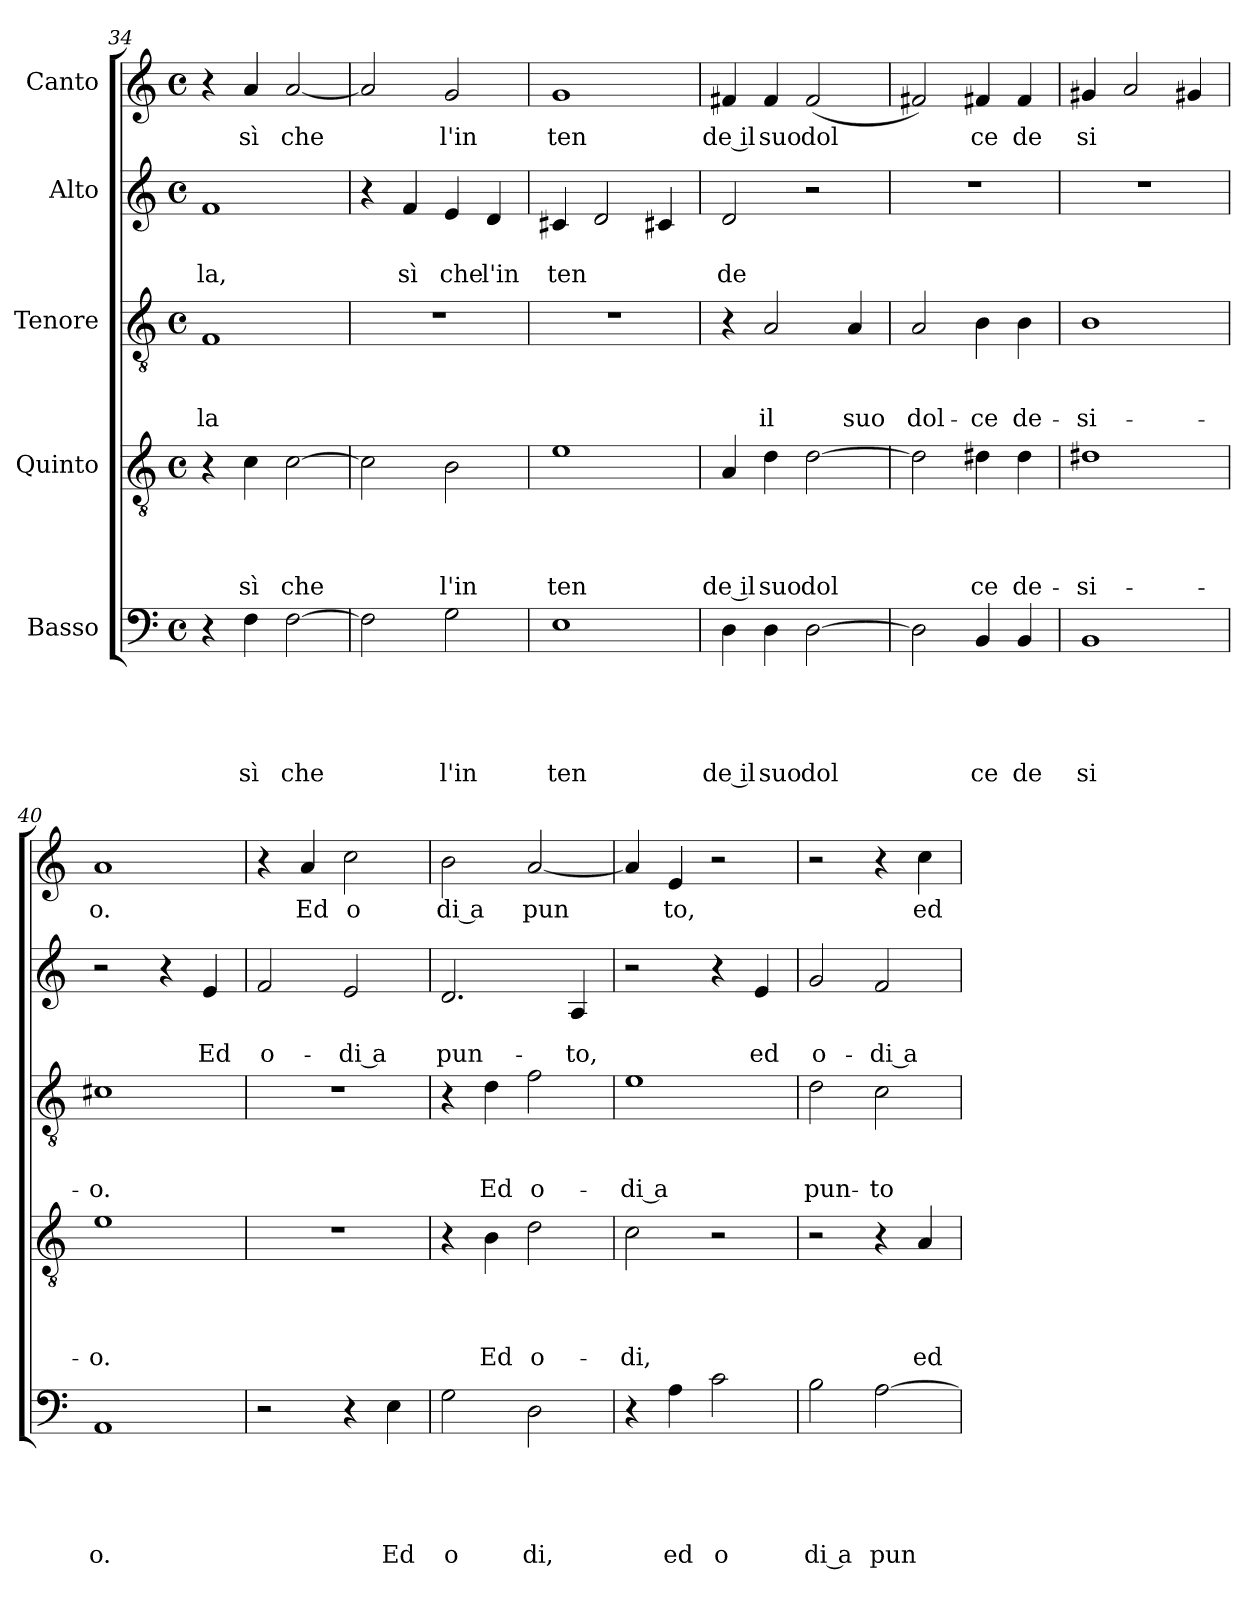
**kern	**text	**text	**text	**text	**text	**kern	**text	**text	**text	**text	**kern	**text	**text	**text	**kern	**text	**text	**kern	**text
*part5	*part5	*part5	*part5	*part5	*part5	*part4	*part4	*part4	*part4	*part4	*part3	*part3	*part3	*part3	*part2	*part2	*part2	*part1	*part1
*staff5	*staff5	*staff5	*staff5	*staff5	*staff5	*staff4	*staff4	*staff4	*staff4	*staff4	*staff3	*staff3	*staff3	*staff3	*staff2	*staff2	*staff2	*staff1	*staff1
*I"Basso	*	*	*	*	*	*I"Quinto	*	*	*	*	*I"Tenore	*	*	*	*I"Alto	*	*	*I"Canto	*
*clefF4	*	*	*	*	*	*clefGv2	*	*	*	*	*clefGv2	*	*	*	*clefG2	*	*	*clefG2	*
*k[]	*	*	*	*	*	*k[]	*	*	*	*	*k[]	*	*	*	*k[]	*	*	*k[]	*
*C:	*	*	*	*	*	*C:	*	*	*	*	*C:	*	*	*	*C:	*	*	*C:	*
*M4/4	*	*	*	*	*	*M4/4	*	*	*	*	*M4/4	*	*	*	*M4/4	*	*	*M4/4	*
*met(c)	*	*	*	*	*	*met(c)	*	*	*	*	*met(c)	*	*	*	*met(c)	*	*	*met(c)	*
=34	=34	=34	=34	=34	=34	=34	=34	=34	=34	=34	=34	=34	=34	=34	=34	=34	=34	=34	=34
!	!	!	!	!	!	!	!	!	!	!	!	!	!	!LO:LY:b	!	!	!LO:LY:b	!	!
4r	.	.	.	.	.	4r	.	.	.	.	1F	.	.	-la	1f	.	la,	4r	.
!	!	!	!	!	!LO:LY:b	!	!	!	!	!LO:LY:b	!	!	!	!	!	!	!	!	!LO:LY:b
4F\	.	.	.	.	sì	4c\	.	.	.	sì	.	.	.	.	.	.	.	4a/	sì
!	!	!	!	!	!LO:LY:b	!	!	!	!	!LO:LY:b	!	!	!	!	!	!	!	!	!LO:LY:b
[>2F\	.	.	.	.	che	[>2c\	.	.	.	che	.	.	.	.	.	.	.	[<2a/	che
=35	=35	=35	=35	=35	=35	=35	=35	=35	=35	=35	=35	=35	=35	=35	=35	=35	=35	=35	=35
2F\]	.	.	.	.	.	2c\]	.	.	.	.	1r	.	.	.	4r	.	.	2a/]	.
!	!	!	!	!	!	!	!	!	!	!	!	!	!	!	!	!	!LO:LY:b	!	!
.	.	.	.	.	.	.	.	.	.	.	.	.	.	.	4f/	.	sì	.	.
!	!	!	!	!	!LO:LY:b	!	!	!	!	!LO:LY:b	!	!	!	!	!	!	!LO:LY:b	!	!LO:LY:b
2G\	.	.	.	.	l'in	2B\	.	.	.	l'in	.	.	.	.	4e/	.	che	2g/	l'in
!	!	!	!	!	!	!	!	!	!	!	!	!	!	!	!	!	!LO:LY:b	!	!
.	.	.	.	.	.	.	.	.	.	.	.	.	.	.	4d/	.	l'in	.	.
=36	=36	=36	=36	=36	=36	=36	=36	=36	=36	=36	=36	=36	=36	=36	=36	=36	=36	=36	=36
!	!	!	!	!	!LO:LY:b	!	!	!	!	!LO:LY:b	!	!	!	!	!	!	!LO:LY:b	!	!LO:LY:b
1E	.	.	.	.	ten	1e	.	.	.	ten	1r	.	.	.	4c#X/	.	ten	1g	ten
.	.	.	.	.	.	.	.	.	.	.	.	.	.	.	2d/	.	.	.	.
.	.	.	.	.	.	.	.	.	.	.	.	.	.	.	4c#X/	.	.	.	.
=37	=37	=37	=37	=37	=37	=37	=37	=37	=37	=37	=37	=37	=37	=37	=37	=37	=37	=37	=37
!	!	!	!	!	!LO:LY:b:rj	!	!	!	!	!LO:LY:b:rj	!	!	!	!	!	!	!LO:LY:b	!	!LO:LY:b:rj
4D\	.	.	.	.	de il	4A/	.	.	.	de il	4r	.	.	.	2d/	.	de	4f#X/	de il
!	!	!	!	!	!LO:LY:b	!	!	!	!	!LO:LY:b	!	!	!	!LO:LY:b	!	!	!	!	!LO:LY:b
4D\	.	.	.	.	suo	4d\	.	.	.	suo	2A/	.	.	il	.	.	.	4f#/	suo
!	!	!	!	!	!LO:LY:b	!	!	!	!	!LO:LY:b	!	!	!	!	!	!	!	!	!LO:LY:b
[<2D\	.	.	.	.	dol	[<2d\	.	.	.	dol	.	.	.	.	2r	.	.	(<2f#/	dol
!	!	!	!	!	!	!	!	!	!	!	!	!	!	!LO:LY:b	!	!	!	!	!
.	.	.	.	.	.	.	.	.	.	.	4A/	.	.	suo	.	.	.	.	.
!!LO:LB:g=z
=38	=38	=38	=38	=38	=38	=38	=38	=38	=38	=38	=38	=38	=38	=38	=38	=38	=38	=38	=38
!	!	!	!	!	!	!	!	!	!	!	!	!	!	!LO:LY:b	!	!	!	!	!
2D\]	.	.	.	.	.	2d\]	.	.	.	.	2A/	.	.	dol-	1r	.	.	2f#X/)	.
!	!	!	!	!	!LO:LY:b	!	!	!	!	!LO:LY:b	!	!	!	!LO:LY:b	!	!	!	!	!LO:LY:b
4BB/	.	.	.	.	ce	4d#X\	.	.	.	ce	4B\	.	.	-ce	.	.	.	4f#X/	ce
!	!	!	!	!	!LO:LY:b	!	!	!	!	!LO:LY:b	!	!	!	!LO:LY:b	!	!	!	!	!LO:LY:b
4BB/	.	.	.	.	de	4d#\	.	.	.	de-	4B\	.	.	de-	.	.	.	4f#/	de
=39	=39	=39	=39	=39	=39	=39	=39	=39	=39	=39	=39	=39	=39	=39	=39	=39	=39	=39	=39
!	!	!	!	!	!LO:LY:b	!	!	!	!	!LO:LY:b	!	!	!	!LO:LY:b	!	!	!	!	!LO:LY:b
1BB	.	.	.	.	si	1d#X	.	.	.	-si-	1B	.	.	-si-	1r	.	.	4g#X/	si
.	.	.	.	.	.	.	.	.	.	.	.	.	.	.	.	.	.	2a/	.
.	.	.	.	.	.	.	.	.	.	.	.	.	.	.	.	.	.	4g#X/	.
=40	=40	=40	=40	=40	=40	=40	=40	=40	=40	=40	=40	=40	=40	=40	=40	=40	=40	=40	=40
!	!	!	!	!	!LO:LY:b	!	!	!	!	!LO:LY:b	!	!	!	!LO:LY:b	!	!	!	!	!LO:LY:b
1AA	.	.	.	.	o.	1e	.	.	.	-o.	1c#X	.	.	-o.	2r	.	.	1a	o.
.	.	.	.	.	.	.	.	.	.	.	.	.	.	.	4r	.	.	.	.
!	!	!	!	!	!	!	!	!	!	!	!	!	!	!	!	!	!LO:LY:b	!	!
.	.	.	.	.	.	.	.	.	.	.	.	.	.	.	4e/	.	Ed	.	.
=41	=41	=41	=41	=41	=41	=41	=41	=41	=41	=41	=41	=41	=41	=41	=41	=41	=41	=41	=41
!	!	!	!	!	!	!	!	!	!	!	!	!	!	!	!	!	!LO:LY:b	!	!
2r	.	.	.	.	.	1r	.	.	.	.	1r	.	.	.	2f/	.	o-	4r	.
!	!	!	!	!	!	!	!	!	!	!	!	!	!	!	!	!	!	!	!LO:LY:b
.	.	.	.	.	.	.	.	.	.	.	.	.	.	.	.	.	.	4a/	Ed
!	!	!	!	!	!	!	!	!	!	!	!	!	!	!	!	!	!LO:LY:b:rj	!	!LO:LY:b
4r	.	.	.	.	.	.	.	.	.	.	.	.	.	.	2e/	.	-di a	2cc\	o
!	!	!	!	!	!LO:LY:b	!	!	!	!	!	!	!	!	!	!	!	!	!	!
4E\	.	.	.	.	Ed	.	.	.	.	.	.	.	.	.	.	.	.	.	.
=42	=42	=42	=42	=42	=42	=42	=42	=42	=42	=42	=42	=42	=42	=42	=42	=42	=42	=42	=42
!	!	!	!	!	!LO:LY:b	!	!	!	!	!	!	!	!	!	!	!	!LO:LY:b	!	!LO:LY:b:rj
2G\	.	.	.	.	o	4r	.	.	.	.	4r	.	.	.	2.d/	.	pun-	2b\	di a
!	!	!	!	!	!	!	!	!	!	!LO:LY:b	!	!	!	!LO:LY:b	!	!	!	!	!
.	.	.	.	.	.	4B\	.	.	.	Ed	4d\	.	.	Ed	.	.	.	.	.
!	!	!	!	!	!LO:LY:b	!	!	!	!	!LO:LY:b	!	!	!	!LO:LY:b	!	!	!	!	!LO:LY:b
2D\	.	.	.	.	di,	2d\	.	.	.	o-	2f\	.	.	o-	.	.	.	[<2a/	pun
!	!	!	!	!	!	!	!	!	!	!	!	!	!	!	!	!	!LO:LY:b	!	!
.	.	.	.	.	.	.	.	.	.	.	.	.	.	.	4A/	.	-to,	.	.
=43	=43	=43	=43	=43	=43	=43	=43	=43	=43	=43	=43	=43	=43	=43	=43	=43	=43	=43	=43
!	!	!	!	!	!	!	!	!	!	!LO:LY:b	!	!	!	!LO:LY:b:rj	!	!	!	!	!
4r	.	.	.	.	.	2c\	.	.	.	-di,	1e	.	.	-di a	2r	.	.	4a/]	.
!	!	!	!	!	!LO:LY:b	!	!	!	!	!	!	!	!	!	!	!	!	!	!LO:LY:b
4A\	.	.	.	.	ed	.	.	.	.	.	.	.	.	.	.	.	.	4e/	to,
!	!	!	!	!	!LO:LY:b	!	!	!	!	!	!	!	!	!	!	!	!	!	!
2c\	.	.	.	.	o	2r	.	.	.	.	.	.	.	.	4r	.	.	2r	.
!	!	!	!	!	!	!	!	!	!	!	!	!	!	!	!	!	!LO:LY:b	!	!
.	.	.	.	.	.	.	.	.	.	.	.	.	.	.	4e/	.	ed	.	.
=44	=44	=44	=44	=44	=44	=44	=44	=44	=44	=44	=44	=44	=44	=44	=44	=44	=44	=44	=44
!	!	!	!	!	!LO:LY:b:rj	!	!	!	!	!	!	!	!	!LO:LY:b	!	!	!LO:LY:b	!	!
2B\	.	.	.	.	di a	2r	.	.	.	.	2d\	.	.	pun-	2g/	.	o-	2r	.
!	!	!	!	!	!LO:LY:b	!	!	!	!	!	!	!	!	!LO:LY:b	!	!	!LO:LY:b:rj	!	!
[>2A\	.	.	.	.	pun	4r	.	.	.	.	2c\	.	.	-to	2f/	.	-di a	4r	.
!	!	!	!	!	!	!	!	!	!	!LO:LY:b	!	!	!	!	!	!	!	!	!LO:LY:b
.	.	.	.	.	.	4A/	.	.	.	ed	.	.	.	.	.	.	.	4cc\	ed
=	=	=	=	=	=	=	=	=	=	=	=	=	=	=	=	=	=	=	=
*-	*-	*-	*-	*-	*-	*-	*-	*-	*-	*-	*-	*-	*-	*-	*-	*-	*-	*-	*-
